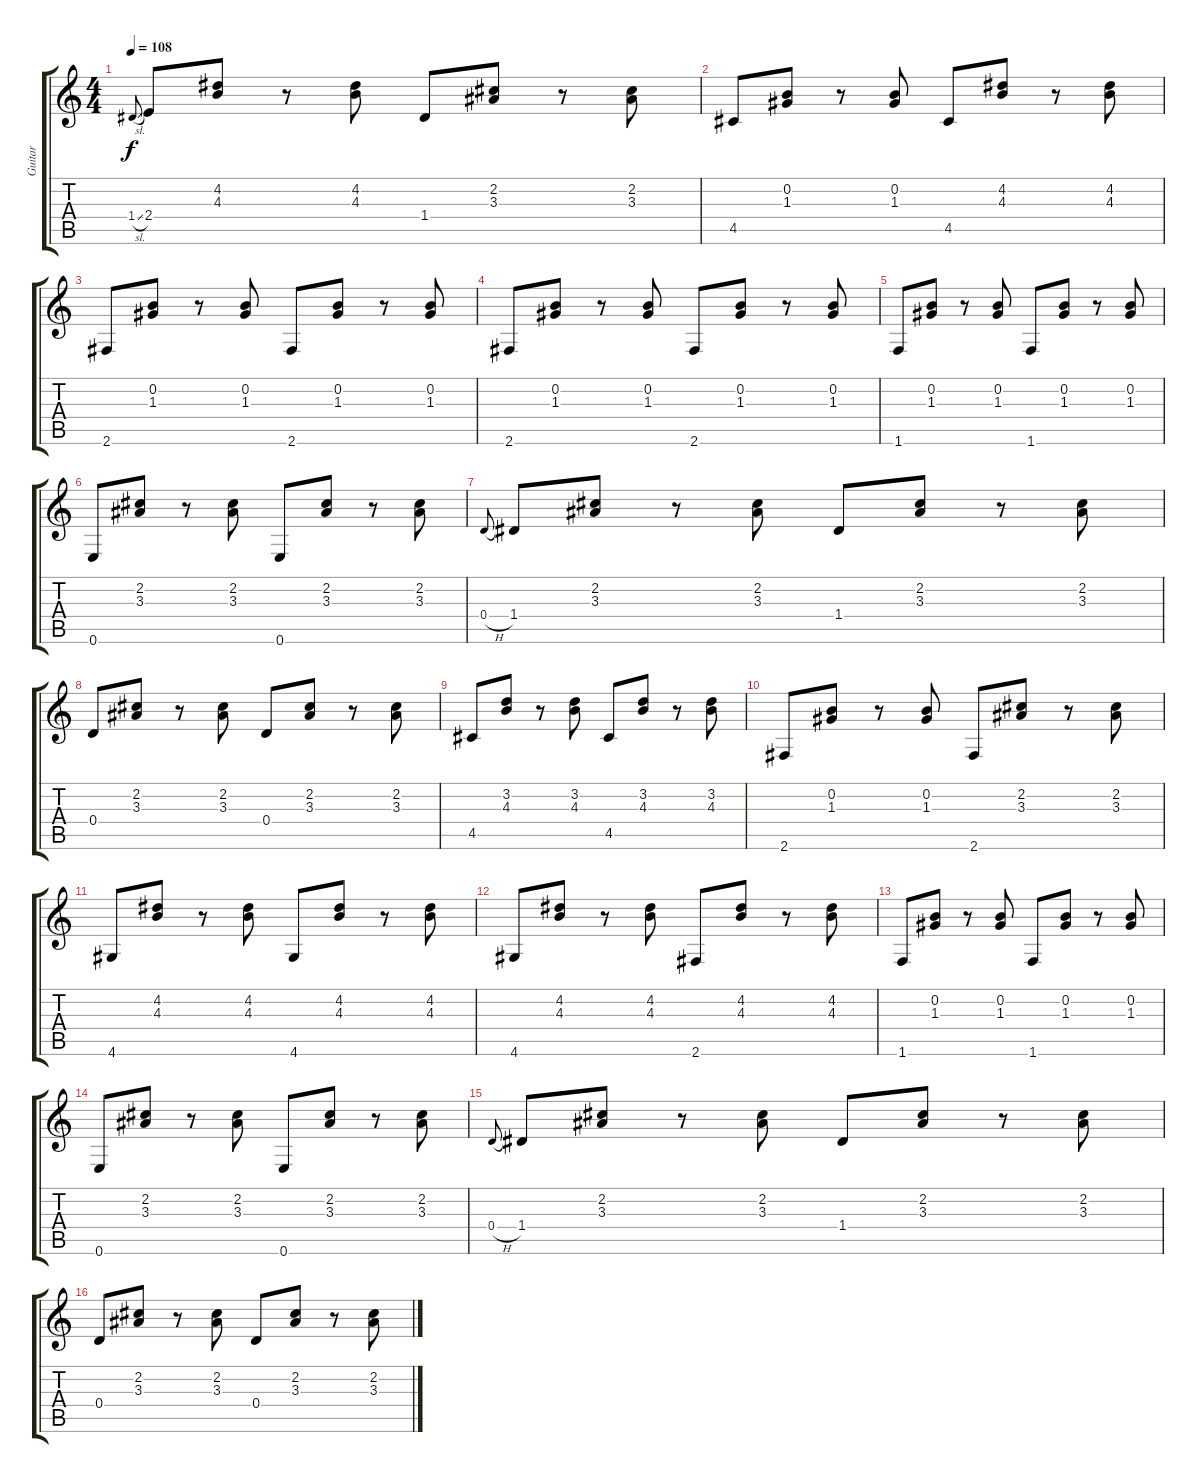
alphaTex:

\track ("Guitar" "Guitar") {instrument acousticguitarnylon}
\staff {score tabs}
\tuning (E4 B3 G3 D3 A2 E2) {hide}
\ts (4 4)
\tempo 108
\clef g2
\ks c
1.4{sl}.8{gr onbeat dy f} 2.4.8 (4.2 4.3).8 r.8 (4.2 4.3).8 1.4.8 (2.2 3.3).8 r.8 (2.2 3.3).8 |
4.5.8 (0.2 1.3).8 r.8 (0.2 1.3).8 4.5.8 (4.2 4.3).8 r.8 (4.2 4.3).8 |
2.6.8 (0.2 1.3).8 r.8 (0.2 1.3).8 2.6.8 (0.2 1.3).8 r.8 (0.2 1.3).8 |
2.6.8 (0.2 1.3).8 r.8 (0.2 1.3).8 2.6.8 (0.2 1.3).8 r.8 (0.2 1.3).8 |
1.6.8 (0.2 1.3).8 r.8 (0.2 1.3).8 1.6.8 (0.2 1.3).8 r.8 (0.2 1.3).8 |
0.6.8 (2.2 3.3).8 r.8 (2.2 3.3).8 0.6.8 (2.2 3.3).8 r.8 (2.2 3.3).8 |
0.4{h}.8{gr onbeat} 1.4.8 (2.2 3.3).8 r.8 (2.2 3.3).8 1.4.8 (2.2 3.3).8 r.8 (2.2 3.3).8 |
0.4.8 (2.2 3.3).8 r.8 (2.2 3.3).8 0.4.8 (2.2 3.3).8 r.8 (2.2 3.3).8 |
4.5.8 (3.2 4.3).8 r.8 (3.2 4.3).8 4.5.8 (3.2 4.3).8 r.8 (3.2 4.3).8 |
2.6.8 (0.2 1.3).8 r.8 (0.2 1.3).8 2.6.8 (2.2 3.3).8 r.8 (2.2 3.3).8 |
4.6.8 (4.2 4.3).8 r.8 (4.2 4.3).8 4.6.8 (4.2 4.3).8 r.8 (4.2 4.3).8 |
4.6.8 (4.2 4.3).8 r.8 (4.2 4.3).8 2.6.8 (4.2 4.3).8 r.8 (4.2 4.3).8 |
1.6.8 (0.2 1.3).8 r.8 (0.2 1.3).8 1.6.8 (0.2 1.3).8 r.8 (0.2 1.3).8 |
0.6.8 (2.2 3.3).8 r.8 (2.2 3.3).8 0.6.8 (2.2 3.3).8 r.8 (2.2 3.3).8 |
0.4{h}.8{gr onbeat} 1.4.8 (2.2 3.3).8 r.8 (2.2 3.3).8 1.4.8 (2.2 3.3).8 r.8 (2.2 3.3).8 |
0.4.8 (2.2 3.3).8 r.8 (2.2 3.3).8 0.4.8 (2.2 3.3).8 r.8 (2.2 3.3).8
